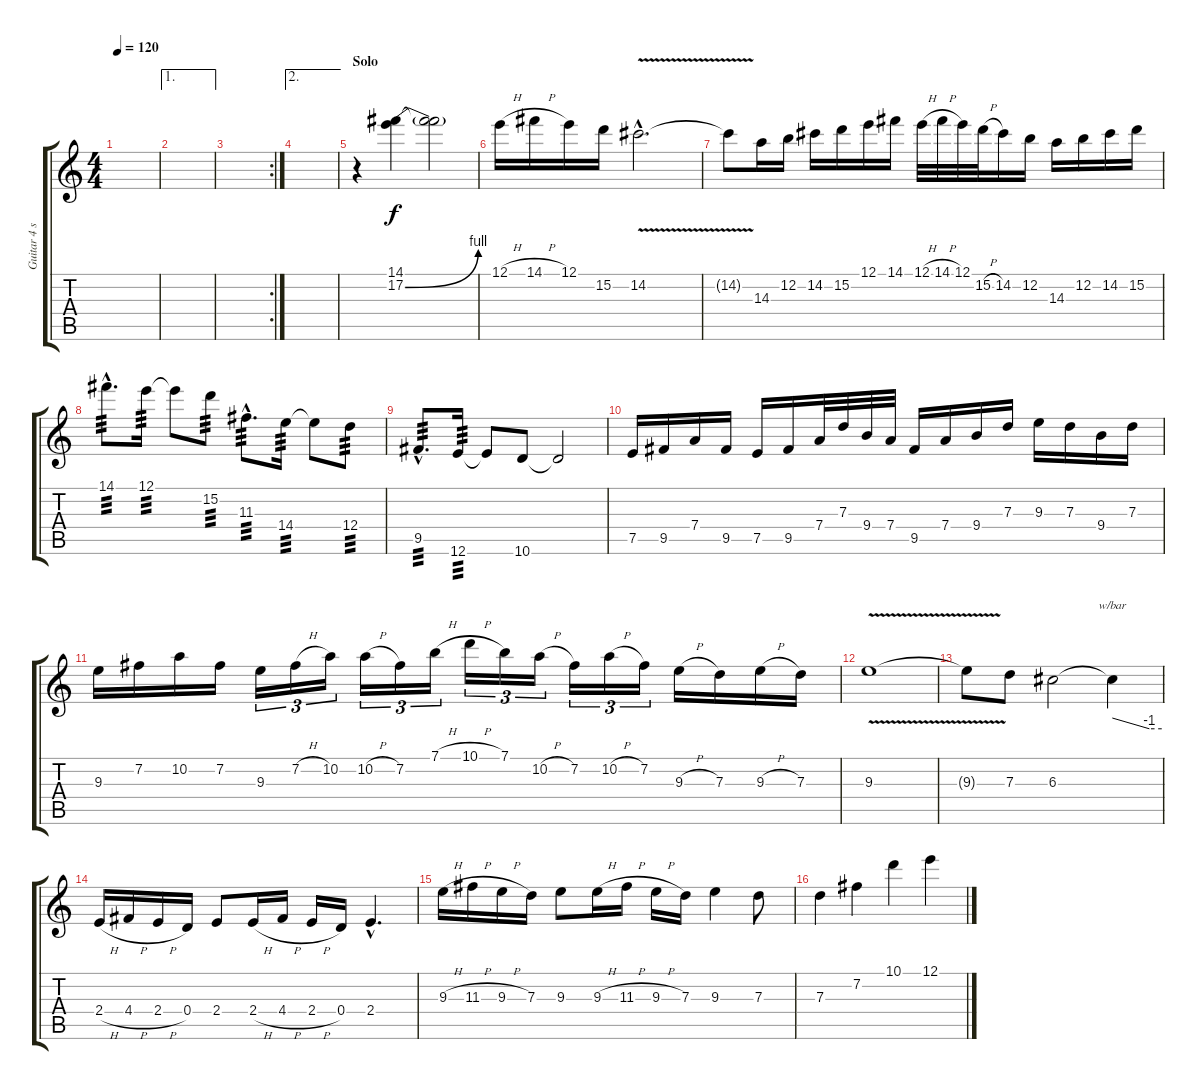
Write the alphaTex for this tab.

\track ("Guitar 4 solo" "Guitar 4 s") {instrument distortionguitar}
\staff {score tabs}
\tuning (E4 B3 G3 D3 A2 E2) {hide}
\ts (4 4)
\tempo 120
\clef g2
\ks c
|
\ae 1
|
\rc 2
|
\ae 2
|
\section ("" "Solo")
r.4 (14.1 17.2{be (bend 0 0 60 4)}).4 (14.1{t} 17.2{t}).2 |
12.1{h}.16 14.1{h}.16 12.1.16 15.2.16 14.2{v hac}.2{d} |
14.2{t}.8 14.3.16 12.2.16 14.2.16 15.2.16 12.1.16 14.1.16 12.1{h}.32 14.1{h}.32 12.1.32 15.2{h}.32 14.2.16 12.2.16 14.3.16 12.2.16 14.2.16 15.2.16 |
14.1{hac}.8{d tp 3} 12.1.16{tp 3} 12.1{t}.8 15.2.8{tp 3} 11.3{hac}.8{d tp 3} 14.4.16{tp 3} 14.4{t}.8 12.4.8{tp 3} |
9.5{hac}.8{d tp 3} 12.6.16{tp 3} 12.6{t}.8 10.6.8 10.6{t}.2 |
7.5.16 9.5.16 7.4.16 9.5.16 7.5.16 9.5.16 7.4.32 7.3.32 9.4.32 7.4.32 9.5.16 7.4.16 9.4.16 7.3.16 9.3.16 7.3.16 9.4.16 7.3.16 |
9.3.16 7.2.16 10.2.16 7.2.16 9.3.16{tu (3 2)} 7.2{h}.16{tu (3 2)} 10.2.16{tu (3 2)} 10.2{h}.16{tu (3 2)} 7.2.16{tu (3 2)} 7.1{h}.16{tu (3 2)} 10.1{h}.16{tu (3 2)} 7.1.16{tu (3 2)} 10.2{h}.16{tu (3 2)} 7.2.16{tu (3 2)} 10.2{h}.16{tu (3 2)} 7.2.16{tu (3 2)} 9.3{h}.16 7.3.16 9.3{h}.16 7.3.16 |
9.3{v}.1 |
9.3{t}.8 7.3.8 6.3.2 6.3{t}.4{tbe (custom default 0 0 45 -4 60 -4)} |
2.4{h}.16 4.4{h}.16 2.4{h}.16 0.4.16 2.4.8 2.4{h}.16 4.4{h}.16 2.4{h}.16 0.4.16 2.4{hac}.4{d} |
9.3{h}.16 11.3{h}.16 9.3{h}.16 7.3.16 9.3.8 9.3{h}.16 11.3{h}.16 9.3{h}.16 7.3.16 9.3.4 7.3.8 |
7.3.4 7.2.4 10.1.4 12.1.4
